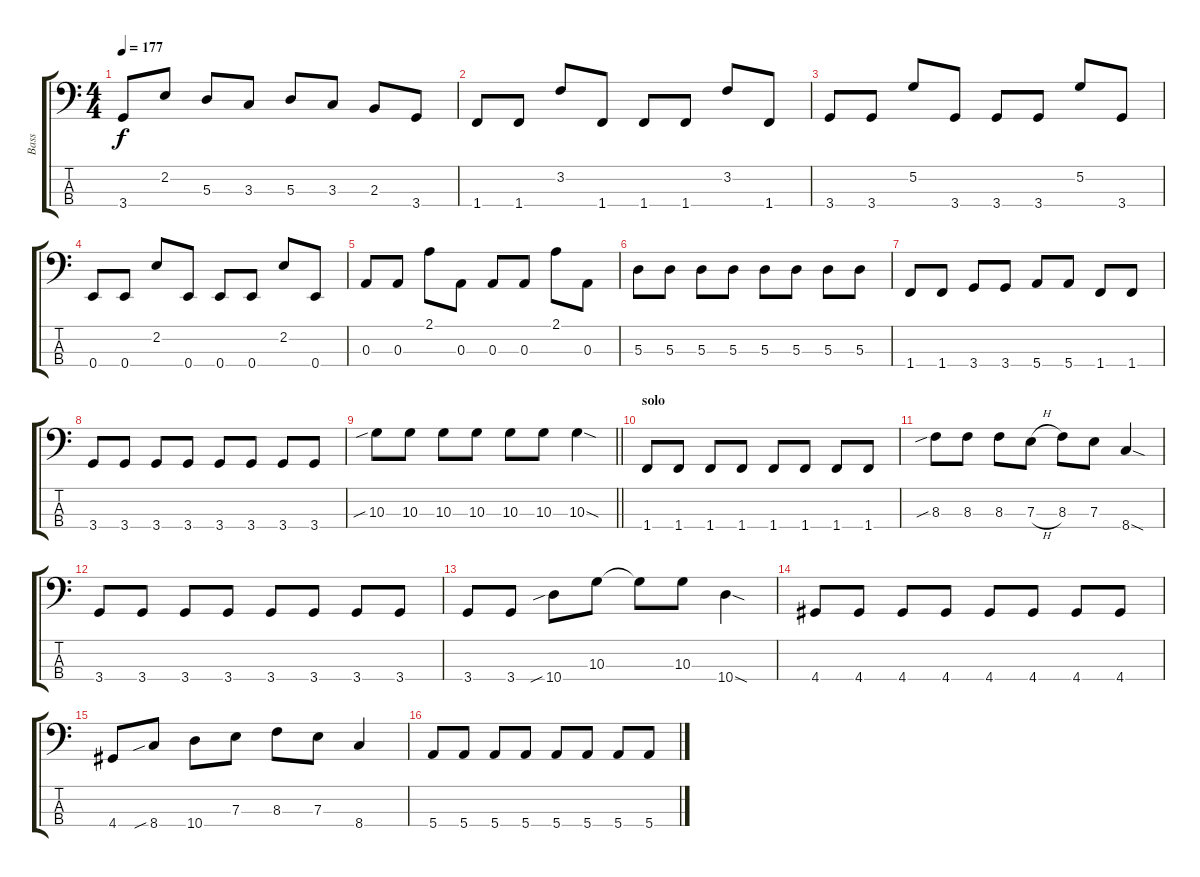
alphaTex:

\track ("Bass" "Bass") {instrument electricbasspick}
\staff {score tabs}
\tuning (G2 D2 A1 E1) {hide}
\ts (4 4)
\tempo 177
\clef f4
\ks c
3.4.8{dy f} 2.2.8 5.3.8 3.3.8 5.3.8 3.3.8 2.3.8 3.4.8 |
1.4.8 1.4.8 3.2.8 1.4.8 1.4.8 1.4.8 3.2.8 1.4.8 |
3.4.8 3.4.8 5.2.8 3.4.8 3.4.8 3.4.8 5.2.8 3.4.8 |
0.4.8 0.4.8 2.2.8 0.4.8 0.4.8 0.4.8 2.2.8 0.4.8 |
0.3.8 0.3.8 2.1.8 0.3.8 0.3.8 0.3.8 2.1.8 0.3.8 |
5.3.8 5.3.8 5.3.8 5.3.8 5.3.8 5.3.8 5.3.8 5.3.8 |
1.4.8 1.4.8 3.4.8 3.4.8 5.4.8 5.4.8 1.4.8 1.4.8 |
3.4.8 3.4.8 3.4.8 3.4.8 3.4.8 3.4.8 3.4.8 3.4.8 |
\barLineRight lightlight
10.3{sib}.8 10.3.8 10.3.8 10.3.8 10.3.8 10.3.8 10.3{sod}.4 |
\section ("" "solo")
1.4.8 1.4.8 1.4.8 1.4.8 1.4.8 1.4.8 1.4.8 1.4.8 |
8.3{sib}.8 8.3.8 8.3.8 7.3{h}.8 8.3.8 7.3.8 8.4{sod}.4 |
3.4.8 3.4.8 3.4.8 3.4.8 3.4.8 3.4.8 3.4.8 3.4.8 |
3.4.8 3.4.8 10.4{sib}.8 10.3.8 10.3{t}.8 10.3.8 10.4{sod}.4 |
4.4.8 4.4.8 4.4.8 4.4.8 4.4.8 4.4.8 4.4.8 4.4.8 |
4.4.8 8.4{sib}.8 10.4.8 7.3.8 8.3.8 7.3.8 8.4.4 |
5.4.8 5.4.8 5.4.8 5.4.8 5.4.8 5.4.8 5.4.8 5.4.8
